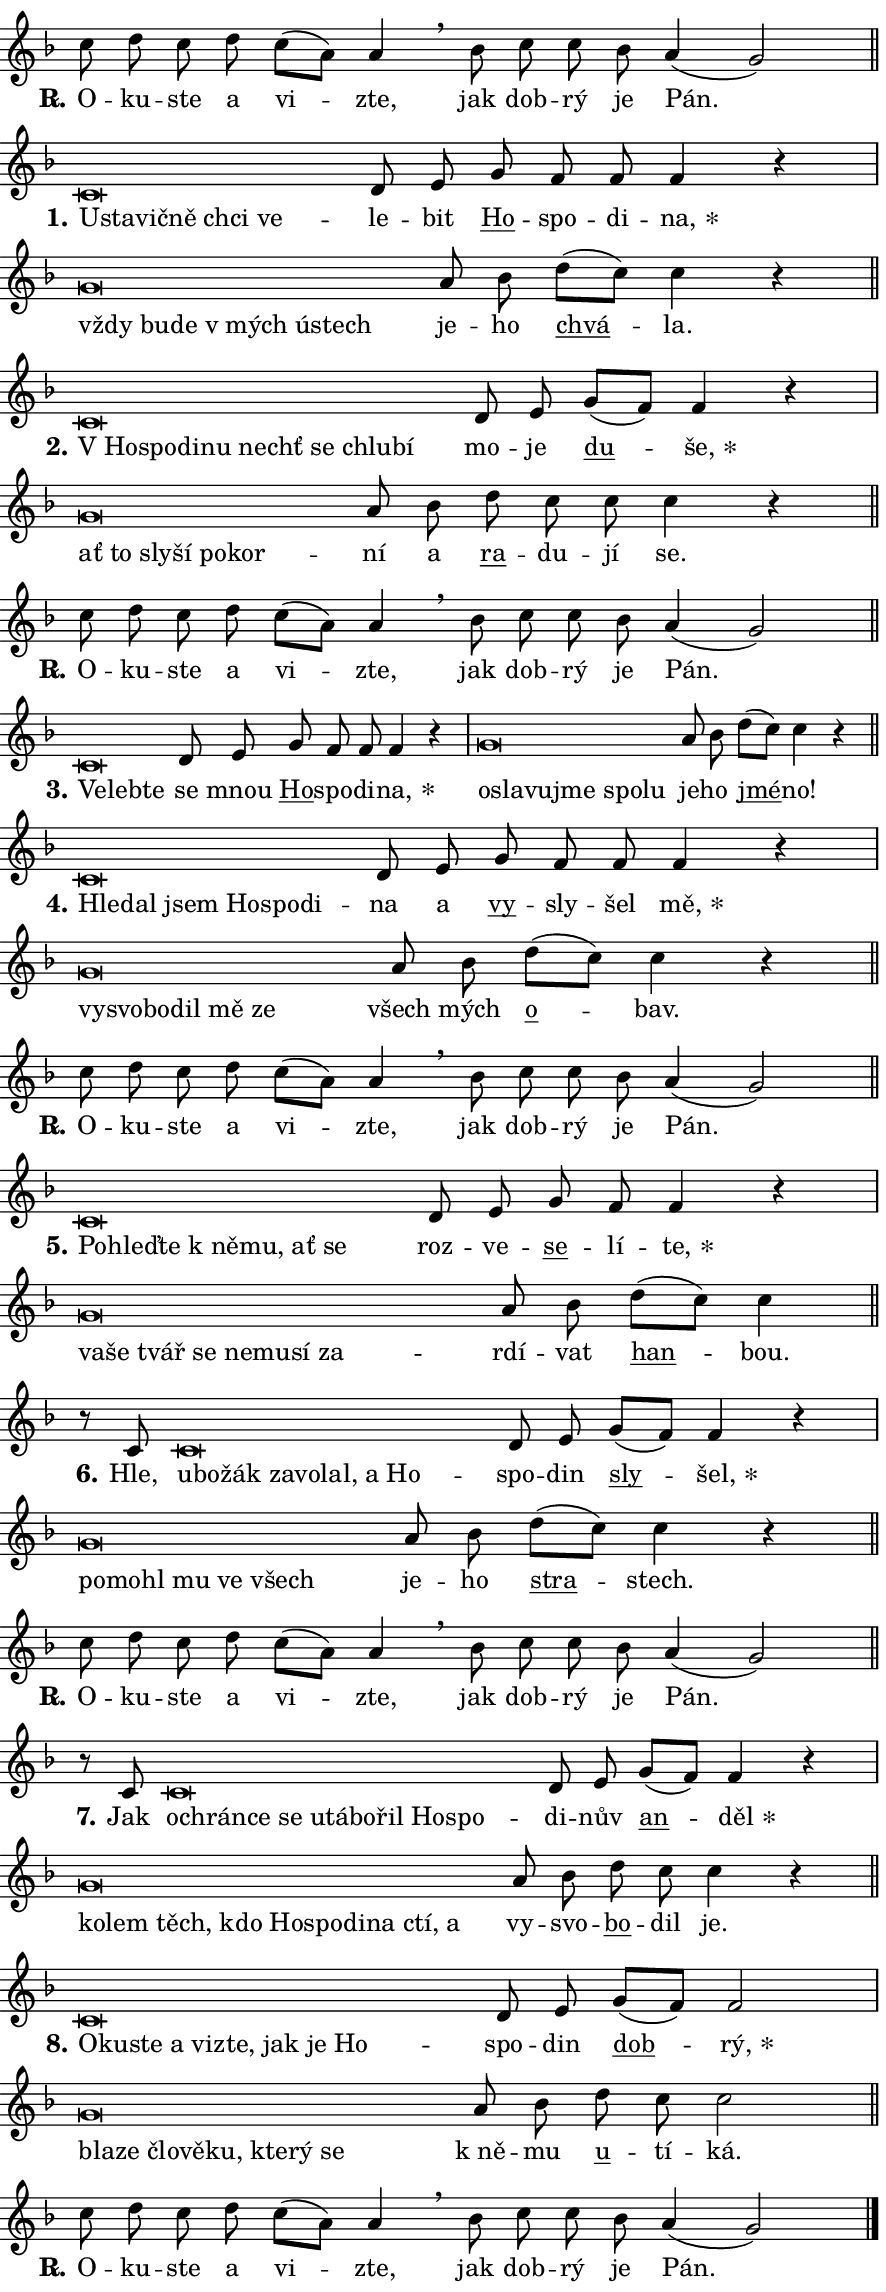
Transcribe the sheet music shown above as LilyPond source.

\version "2.24.0"
\header { tagline = "" }
\paper {
  indent = 0\cm
  top-margin = 0\cm
  right-margin = 0.13\cm % to fit lyric hyphens
  bottom-margin = 0\cm
  left-margin = 0\cm
  paper-width = 15\cm
  page-breaking = #ly:one-page-breaking
  system-system-spacing.basic-distance = #11
  score-system-spacing.basic-distance = #11
  ragged-last = ##f
}


%% Author: Thomas Morley
%% https://lists.gnu.org/archive/html/lilypond-user/2020-05/msg00002.html
#(define (line-position grob)
"Returns position of @var[grob} in current system:
   @code{'start}, if at first time-step
   @code{'end}, if at last time-step
   @code{'middle} otherwise
"
  (let* ((col (ly:item-get-column grob))
         (ln (ly:grob-object col 'left-neighbor))
         (rn (ly:grob-object col 'right-neighbor))
         (col-to-check-left (if (ly:grob? ln) ln col))
         (col-to-check-right (if (ly:grob? rn) rn col))
         (break-dir-left
           (and
             (ly:grob-property col-to-check-left 'non-musical #f)
             (ly:item-break-dir col-to-check-left)))
         (break-dir-right
           (and
             (ly:grob-property col-to-check-right 'non-musical #f)
             (ly:item-break-dir col-to-check-right))))
        (cond ((eqv? 1 break-dir-left) 'start)
              ((eqv? -1 break-dir-right) 'end)
              (else 'middle))))

#(define (tranparent-at-line-position vctor)
  (lambda (grob)
  "Relying on @code{line-position} select the relevant enry from @var{vctor}.
Used to determine transparency,"
    (case (line-position grob)
      ((end) (not (vector-ref vctor 0)))
      ((middle) (not (vector-ref vctor 1)))
      ((start) (not (vector-ref vctor 2))))))

noteHeadBreakVisibility =
#(define-music-function (break-visibility)(vector?)
"Makes @code{NoteHead}s transparent relying on @var{break-visibility}"
#{
  \override NoteHead.transparent =
    #(tranparent-at-line-position break-visibility)
#})

#(define delete-ledgers-for-transparent-note-heads
  (lambda (grob)
    "Reads whether a @code{NoteHead} is transparent.
If so this @code{NoteHead} is removed from @code{'note-heads} from
@var{grob}, which is supposed to be @code{LedgerLineSpanner}.
As a result ledgers are not printed for this @code{NoteHead}"
    (let* ((nhds-array (ly:grob-object grob 'note-heads))
           (nhds-list
             (if (ly:grob-array? nhds-array)
                 (ly:grob-array->list nhds-array)
                 '()))
           ;; Relies on the transparent-property being done before
           ;; Staff.LedgerLineSpanner.after-line-breaking is executed.
           ;; This is fragile ...
           (to-keep
             (remove
               (lambda (nhd)
                 (ly:grob-property nhd 'transparent #f))
               nhds-list)))
      ;; TODO find a better method to iterate over grob-arrays, similiar
      ;; to filter/remove etc for lists
      ;; For now rebuilt from scratch
      (set! (ly:grob-object grob 'note-heads)  '())
      (for-each
        (lambda (nhd)
          (ly:pointer-group-interface::add-grob grob 'note-heads nhd))
        to-keep))))

squashNotes = {
  \override NoteHead.X-extent = #'(-0.2 . 0.2)
  \override NoteHead.Y-extent = #'(-0.75 . 0)
  \override NoteHead.stencil =
    #(lambda (grob)
       (let ((pos (ly:grob-property grob 'staff-position)))
         (begin
           (if (< pos -7) (display "ERROR: Lower brevis then expected\n") (display ""))
           (if (<= pos -6) ly:text-interface::print ly:note-head::print))))
}
unSquashNotes = {
  \revert NoteHead.X-extent
  \revert NoteHead.Y-extent
  \revert NoteHead.stencil
}

hideNotes = \noteHeadBreakVisibility #begin-of-line-visible
unHideNotes = \noteHeadBreakVisibility #all-visible

% work-around for resetting accidentals
% https://lilypond.org/doc/v2.23/Documentation/notation/displaying-rhythms#unmetered-music
cadenzaMeasure = {
  \cadenzaOff
  \partial 1024 s1024
  \cadenzaOn
}

#(define-markup-command (accent layout props text) (markup?)
  "Underline accented syllable"
  (interpret-markup layout props
    #{\markup \override #'(offset . 4.3) \underline { #text }#}))

responsum = \markup \concat {
  "R" \hspace #-1.05 \path #0.1 #'((moveto 0 0.07) (lineto 0.9 0.8)) \hspace #0.05 "."
}

spaceSize = #0.6828661417322834 % exact space size for TeX Gyre Schola

\layout {
  \context {
    \Staff
    \remove "Time_signature_engraver"
    \override LedgerLineSpanner.after-line-breaking = #delete-ledgers-for-transparent-note-heads
  }
  \context {
    \Lyrics {
      \override LyricSpace.minimum-distance = \spaceSize
      \override LyricText.font-name = #"TeX Gyre Schola"
      \override LyricText.font-size = 1
      \override StanzaNumber.font-name = #"TeX Gyre Schola Bold"
      \override StanzaNumber.font-size = 1
    }
  }
  \context {
    \Score 
    \override NoteHead.text =
      #(lambda (grob) 
        (let ((pos (ly:grob-property grob 'staff-position)))
          #{\markup {
            \combine
              \halign #-0.55 \raise #(if (= pos -6) 0 0.5) \override #'(thickness . 2) \draw-line #'(3.2 . 0)
              \musicglyph "noteheads.sM1"
          }#}))
  }
}

% magnetic-lyrics.ily
%
%   written by
%     Jean Abou Samra <jean@abou-samra.fr>
%     Werner Lemberg <wl@gnu.org>
%
%   adapted by
%     Jiri Hon <jiri.hon@gmail.com>
%
% Version 2022-Apr-15

% https://www.mail-archive.com/lilypond-user@gnu.org/msg149350.html

#(define (Left_hyphen_pointer_engraver context)
   "Collect syllable-hyphen-syllable occurrences in lyrics and store
them in properties.  This engraver only looks to the left.  For
example, if the lyrics input is @code{foo -- bar}, it does the
following.

@itemize @bullet
@item
Set the @code{text} property of the @code{LyricHyphen} grob between
@q{foo} and @q{bar} to @code{foo}.

@item
Set the @code{left-hyphen} property of the @code{LyricText} grob with
text @q{foo} to the @code{LyricHyphen} grob between @q{foo} and
@q{bar}.
@end itemize

Use this auxiliary engraver in combination with the
@code{lyric-@/text::@/apply-@/magnetic-@/offset!} hook."
   (let ((hyphen #f)
         (text #f))
     (make-engraver
      (acknowledgers
       ((lyric-syllable-interface engraver grob source-engraver)
        (set! text grob)))
      (end-acknowledgers
       ((lyric-hyphen-interface engraver grob source-engraver)
        ;(when (not (grob::has-interface grob 'lyric-space-interface))
          (set! hyphen grob)));)
      ((stop-translation-timestep engraver)
       (when (and text hyphen)
         (ly:grob-set-object! text 'left-hyphen hyphen))
       (set! text #f)
       (set! hyphen #f)))))

#(define (lyric-text::apply-magnetic-offset! grob)
   "If the space between two syllables is less than the value in
property @code{LyricText@/.details@/.squash-threshold}, move the right
syllable to the left so that it gets concatenated with the left
syllable.

Use this function as a hook for
@code{LyricText@/.after-@/line-@/breaking} if the
@code{Left_@/hyphen_@/pointer_@/engraver} is active."
   (let ((hyphen (ly:grob-object grob 'left-hyphen #f)))
     (when hyphen
       (let ((left-text (ly:spanner-bound hyphen LEFT)))
         (when (grob::has-interface left-text 'lyric-syllable-interface)
           (let* ((common (ly:grob-common-refpoint grob left-text X))
                  (this-x-ext (ly:grob-extent grob common X))
                  (left-x-ext
                   (begin
                     ;; Trigger magnetism for left-text.
                     (ly:grob-property left-text 'after-line-breaking)
                     (ly:grob-extent left-text common X)))
                  ;; `delta` is the gap width between two syllables.
                  (delta (- (interval-start this-x-ext)
                            (interval-end left-x-ext)))
                  (details (ly:grob-property grob 'details))
                  (threshold (assoc-get 'squash-threshold details 0.2)))
             (when (< delta threshold)
               (let* (;; We have to manipulate the input text so that
                      ;; ligatures crossing syllable boundaries are not
                      ;; disabled.  For languages based on the Latin
                      ;; script this is essentially a beautification.
                      ;; However, for non-Western scripts it can be a
                      ;; necessity.
                      (lt (ly:grob-property left-text 'text))
                      (rt (ly:grob-property grob 'text))
                      (is-space (grob::has-interface hyphen 'lyric-space-interface))
                      (space (if is-space " " ""))
                      (extra-delta (if is-space spaceSize 0))
                      ;; Append new syllable.
                      (ltrt-space (if (and (string? lt) (string? rt))
                                (string-append lt space rt)
                                (make-concat-markup (list lt space rt))))
                      ;; Right-align `ltrt` to the right side.
                      (ltrt-space-markup (grob-interpret-markup
                               grob
                               (make-translate-markup
                                (cons (interval-length this-x-ext) 0)
                                (make-right-align-markup ltrt-space)))))
                 (begin
                   ;; Don't print `left-text`.
                   (ly:grob-set-property! left-text 'stencil #f)
                   ;; Set text and stencil (which holds all collected
                   ;; syllables so far) and shift it to the left.
                   (ly:grob-set-property! grob 'text ltrt-space)
                   (ly:grob-set-property! grob 'stencil ltrt-space-markup)
                   (ly:grob-translate-axis! grob (- (- delta extra-delta)) X))))))))))


#(define (lyric-hyphen::displace-bounds-first grob)
   ;; Make very sure this callback isn't triggered too early.
   (let ((left (ly:spanner-bound grob LEFT))
         (right (ly:spanner-bound grob RIGHT)))
     (ly:grob-property left 'after-line-breaking)
     (ly:grob-property right 'after-line-breaking)
     (ly:lyric-hyphen::print grob)))

squashThreshold = #0.4

\layout {
  \context {
    \Lyrics
    \consists #Left_hyphen_pointer_engraver
    \override LyricText.after-line-breaking =
      #lyric-text::apply-magnetic-offset!
    \override LyricHyphen.stencil = #lyric-hyphen::displace-bounds-first
    \override LyricText.details.squash-threshold = \squashThreshold
    \override LyricHyphen.minimum-distance = 0
    \override LyricHyphen.minimum-length = \squashThreshold
  }
}

squashText = \override LyricText.details.squash-threshold = 9999
unSquashText = \override LyricText.details.squash-threshold = \squashThreshold

leftText = \override LyricText.self-alignment-X = #LEFT
unLeftText = \revert LyricText.self-alignment-X

starOffset = #(lambda (grob) 
                (let ((x_offset (ly:self-alignment-interface::aligned-on-x-parent grob)))
                  (if (= x_offset 0) 0 (+ x_offset 1.2))))

star = #(define-music-function (syllable)(string?)
"Append star separator at the end of a syllable"
#{
  \once \override LyricText.X-offset = #starOffset
  \lyricmode { \markup {
    #syllable
    \override #'((font-name . "TeX Gyre Schola Bold")) \hspace #0.2 \lower #0.65 \larger "*"
  } }
#})

starAccent = #(define-music-function (syllable)(string?)
"Append star separator at the end of a syllable and make accent"
#{
  \once \override LyricText.X-offset = #starOffset
  \lyricmode { \markup {
    \accent #syllable
    \override #'((font-name . "TeX Gyre Schola Bold")) \hspace #0.2 \lower #0.65 \larger "*"
  } }
#})

breath = #(define-music-function (syllable)(string?)
"Append breathing indicator at the end of a syllable"
#{
  \lyricmode { \markup { #syllable "+" } }
#})

optionalBreath = #(define-music-function (syllable)(string?)
"Append optional breathing indicator at the end of a syllable"
#{
  \lyricmode { \markup { #syllable "(+)" } }
#})


\score {
    <<
        \new Voice = "melody" { \cadenzaOn \key f \major \relative { c''8 d c d c[( a)] a4 \breathe \bar "" bes8 c c bes a4( g2) \cadenzaMeasure \bar "||" \break } }
        \new Lyrics \lyricsto "melody" { \lyricmode { \set stanza = \responsum
O -- ku -- ste a vi -- zte, jak dob -- rý je Pán. } }
    >>
    \layout {}
}

\score {
    <<
        \new Voice = "melody" { \cadenzaOn \key f \major \relative { \squashNotes c'\breve*1/16 \hideNotes \breve*1/16 \bar "" \breve*1/16 \bar "" \breve*1/16 \bar "" \breve*1/16 \breve*1/16 \bar "" \unHideNotes \unSquashNotes d8 e \bar "" g f f f4 r \cadenzaMeasure \bar "|" \squashNotes g\breve*1/16 \hideNotes \breve*1/16 \bar "" \breve*1/16 \bar "" \breve*1/16 \bar "" \breve*1/16 \breve*1/16 \bar "" \unHideNotes \unSquashNotes a8 bes \bar "" d[( c)] c4 r \cadenzaMeasure \bar "||" \break } }
        \new Lyrics \lyricsto "melody" { \lyricmode { \set stanza = "1."
\leftText U -- \squashText sta -- vič -- ně chci ve -- \unLeftText \unSquashText le -- bit \markup \accent Ho -- spo -- di -- \star na, \leftText vždy \squashText bu -- de "v mých" ú -- stech \unLeftText \unSquashText je -- ho \markup \accent chvá -- la. } }
    >>
    \layout {}
}

\score {
    <<
        \new Voice = "melody" { \cadenzaOn \key f \major \relative { \squashNotes c'\breve*1/16 \hideNotes \breve*1/16 \bar "" \breve*1/16 \bar "" \breve*1/16 \bar "" \breve*1/16 \bar "" \breve*1/16 \bar "" \breve*1/16 \breve*1/16 \bar "" \unHideNotes \unSquashNotes d8 e \bar "" g[( f)] f4 r \cadenzaMeasure \bar "|" \squashNotes g\breve*1/16 \hideNotes \breve*1/16 \bar "" \breve*1/16 \bar "" \breve*1/16 \bar "" \breve*1/16 \breve*1/16 \bar "" \unHideNotes \unSquashNotes a8 bes \bar "" d c c c4 r \cadenzaMeasure \bar "||" \break } }
        \new Lyrics \lyricsto "melody" { \lyricmode { \set stanza = "2."
\leftText "V Ho" -- \squashText spo -- di -- nu nechť se chlu -- bí \unLeftText \unSquashText mo -- je \markup \accent du -- \star še, \leftText ať \squashText to sly -- ší po -- kor -- \unLeftText \unSquashText ní a \markup \accent ra -- du -- jí se. } }
    >>
    \layout {}
}

\score {
    <<
        \new Voice = "melody" { \cadenzaOn \key f \major \relative { c''8 d c d c[( a)] a4 \breathe \bar "" bes8 c c bes a4( g2) \cadenzaMeasure \bar "||" \break } }
        \new Lyrics \lyricsto "melody" { \lyricmode { \set stanza = \responsum
O -- ku -- ste a vi -- zte, jak dob -- rý je Pán. } }
    >>
    \layout {}
}

\score {
    <<
        \new Voice = "melody" { \cadenzaOn \key f \major \relative { \squashNotes c'\breve*1/16 \hideNotes \breve*1/16 \breve*1/16 \bar "" \unHideNotes \unSquashNotes d8 e \bar "" g f f f4 r \cadenzaMeasure \bar "|" \squashNotes g\breve*1/16 \hideNotes \breve*1/16 \bar "" \breve*1/16 \bar "" \breve*1/16 \bar "" \breve*1/16 \breve*1/16 \bar "" \unHideNotes \unSquashNotes a8 bes \bar "" d[( c)] c4 r \cadenzaMeasure \bar "||" \break } }
        \new Lyrics \lyricsto "melody" { \lyricmode { \set stanza = "3."
\leftText Ve -- \squashText leb -- te \unLeftText \unSquashText se mnou \markup \accent Ho -- spo -- di -- \star na, \leftText o -- \squashText sla -- vu -- jme spo -- lu \unLeftText \unSquashText je -- ho \markup \accent jmé -- no! } }
    >>
    \layout {}
}

\score {
    <<
        \new Voice = "melody" { \cadenzaOn \key f \major \relative { \squashNotes c'\breve*1/16 \hideNotes \breve*1/16 \bar "" \breve*1/16 \bar "" \breve*1/16 \bar "" \breve*1/16 \breve*1/16 \bar "" \unHideNotes \unSquashNotes d8 e \bar "" g f f f4 r \cadenzaMeasure \bar "|" \squashNotes g\breve*1/16 \hideNotes \breve*1/16 \bar "" \breve*1/16 \bar "" \breve*1/16 \bar "" \breve*1/16 \breve*1/16 \bar "" \unHideNotes \unSquashNotes a8 bes \bar "" d[( c)] c4 r \cadenzaMeasure \bar "||" \break } }
        \new Lyrics \lyricsto "melody" { \lyricmode { \set stanza = "4."
\leftText Hle -- \squashText dal jsem Ho -- spo -- di -- \unLeftText \unSquashText na a \markup \accent vy -- sly -- šel \star mě, \leftText vy -- \squashText svo -- bo -- dil mě ze \unLeftText \unSquashText všech mých \markup \accent o -- bav. } }
    >>
    \layout {}
}

\score {
    <<
        \new Voice = "melody" { \cadenzaOn \key f \major \relative { c''8 d c d c[( a)] a4 \breathe \bar "" bes8 c c bes a4( g2) \cadenzaMeasure \bar "||" \break } }
        \new Lyrics \lyricsto "melody" { \lyricmode { \set stanza = \responsum
O -- ku -- ste a vi -- zte, jak dob -- rý je Pán. } }
    >>
    \layout {}
}

\score {
    <<
        \new Voice = "melody" { \cadenzaOn \key f \major \relative { \squashNotes c'\breve*1/16 \hideNotes \breve*1/16 \bar "" \breve*1/16 \bar "" \breve*1/16 \bar "" \breve*1/16 \bar "" \breve*1/16 \breve*1/16 \bar "" \unHideNotes \unSquashNotes d8 e \bar "" g f f4 r \cadenzaMeasure \bar "|" \squashNotes g\breve*1/16 \hideNotes \breve*1/16 \bar "" \breve*1/16 \bar "" \breve*1/16 \bar "" \breve*1/16 \bar "" \breve*1/16 \bar "" \breve*1/16 \breve*1/16 \bar "" \unHideNotes \unSquashNotes a8 bes \bar "" d[( c)] c4 \cadenzaMeasure \bar "||" \break } }
        \new Lyrics \lyricsto "melody" { \lyricmode { \set stanza = "5."
\leftText Po -- \squashText hleď -- te "k ně" -- mu, ať se \unLeftText \unSquashText roz -- ve -- \markup \accent se -- lí -- \star te, \leftText va -- \squashText še tvář se ne -- mu -- sí za -- \unLeftText \unSquashText rdí -- vat \markup \accent han -- bou. } }
    >>
    \layout {}
}

\score {
    <<
        \new Voice = "melody" { \cadenzaOn \key f \major \relative { r8 c'8 \squashNotes c\breve*1/16 \hideNotes \breve*1/16 \bar "" \breve*1/16 \bar "" \breve*1/16 \bar "" \breve*1/16 \bar "" \breve*1/16 \bar "" \breve*1/16 \breve*1/16 \bar "" \unHideNotes \unSquashNotes d8 e \bar "" g[( f)] f4 r \cadenzaMeasure \bar "|" \squashNotes g\breve*1/16 \hideNotes \breve*1/16 \bar "" \breve*1/16 \bar "" \breve*1/16 \bar "" \breve*1/16 \breve*1/16 \bar "" \unHideNotes \unSquashNotes a8 bes \bar "" d[( c)] c4 r \cadenzaMeasure \bar "||" \break } }
        \new Lyrics \lyricsto "melody" { \lyricmode { \set stanza = "6."
Hle, \leftText u -- \squashText bo -- žák za -- vo -- lal, a Ho -- \unLeftText \unSquashText spo -- din \markup \accent sly -- \star šel, \leftText po -- \squashText mo -- hl mu ve všech \unLeftText \unSquashText je -- ho \markup \accent stra -- stech. } }
    >>
    \layout {}
}

\score {
    <<
        \new Voice = "melody" { \cadenzaOn \key f \major \relative { c''8 d c d c[( a)] a4 \breathe \bar "" bes8 c c bes a4( g2) \cadenzaMeasure \bar "||" \break } }
        \new Lyrics \lyricsto "melody" { \lyricmode { \set stanza = \responsum
O -- ku -- ste a vi -- zte, jak dob -- rý je Pán. } }
    >>
    \layout {}
}

\score {
    <<
        \new Voice = "melody" { \cadenzaOn \key f \major \relative { r8 c'8 \squashNotes c\breve*1/16 \hideNotes \breve*1/16 \bar "" \breve*1/16 \bar "" \breve*1/16 \bar "" \breve*1/16 \bar "" \breve*1/16 \bar "" \breve*1/16 \bar "" \breve*1/16 \bar "" \breve*1/16 \breve*1/16 \bar "" \unHideNotes \unSquashNotes d8 e \bar "" g[( f)] f4 r \cadenzaMeasure \bar "|" \squashNotes g\breve*1/16 \hideNotes \breve*1/16 \bar "" \breve*1/16 \bar "" \breve*1/16 \bar "" \breve*1/16 \bar "" \breve*1/16 \bar "" \breve*1/16 \bar "" \breve*1/16 \bar "" \breve*1/16 \breve*1/16 \bar "" \unHideNotes \unSquashNotes a8 bes \bar "" d c c4 r \cadenzaMeasure \bar "||" \break } }
        \new Lyrics \lyricsto "melody" { \lyricmode { \set stanza = "7."
Jak \leftText o -- \squashText chrán -- ce se u -- tá -- bo -- řil Ho -- spo -- \unLeftText \unSquashText di -- nův \markup \accent an -- \star děl \leftText ko -- \squashText lem těch, kdo Ho -- spo -- di -- na ctí, a \unLeftText \unSquashText vy -- svo -- \markup \accent bo -- dil je. } }
    >>
    \layout {}
}

\score {
    <<
        \new Voice = "melody" { \cadenzaOn \key f \major \relative { \squashNotes c'\breve*1/16 \hideNotes \breve*1/16 \bar "" \breve*1/16 \bar "" \breve*1/16 \bar "" \breve*1/16 \bar "" \breve*1/16 \bar "" \breve*1/16 \bar "" \breve*1/16 \breve*1/16 \bar "" \unHideNotes \unSquashNotes d8 e \bar "" g[( f)] f2 \cadenzaMeasure \bar "|" \squashNotes g\breve*1/16 \hideNotes \breve*1/16 \bar "" \breve*1/16 \bar "" \breve*1/16 \bar "" \breve*1/16 \bar "" \breve*1/16 \bar "" \breve*1/16 \breve*1/16 \bar "" \unHideNotes \unSquashNotes a8 bes \bar "" d c c2 \cadenzaMeasure \bar "||" \break } }
        \new Lyrics \lyricsto "melody" { \lyricmode { \set stanza = "8."
\leftText O -- \squashText ku -- ste a vi -- zte, jak je Ho -- \unLeftText \unSquashText spo -- din \markup \accent dob -- \star rý, \leftText bla -- \squashText ze člo -- vě -- ku, kte -- rý se \unLeftText \unSquashText "k ně" -- mu \markup \accent u -- tí -- ká. } }
    >>
    \layout {}
}

\score {
    <<
        \new Voice = "melody" { \cadenzaOn \key f \major \relative { c''8 d c d c[( a)] a4 \breathe \bar "" bes8 c c bes a4( g2) \cadenzaMeasure \bar "||" \break } \bar "|." }
        \new Lyrics \lyricsto "melody" { \lyricmode { \set stanza = \responsum
O -- ku -- ste a vi -- zte, jak dob -- rý je Pán. } }
    >>
    \layout {}
}
